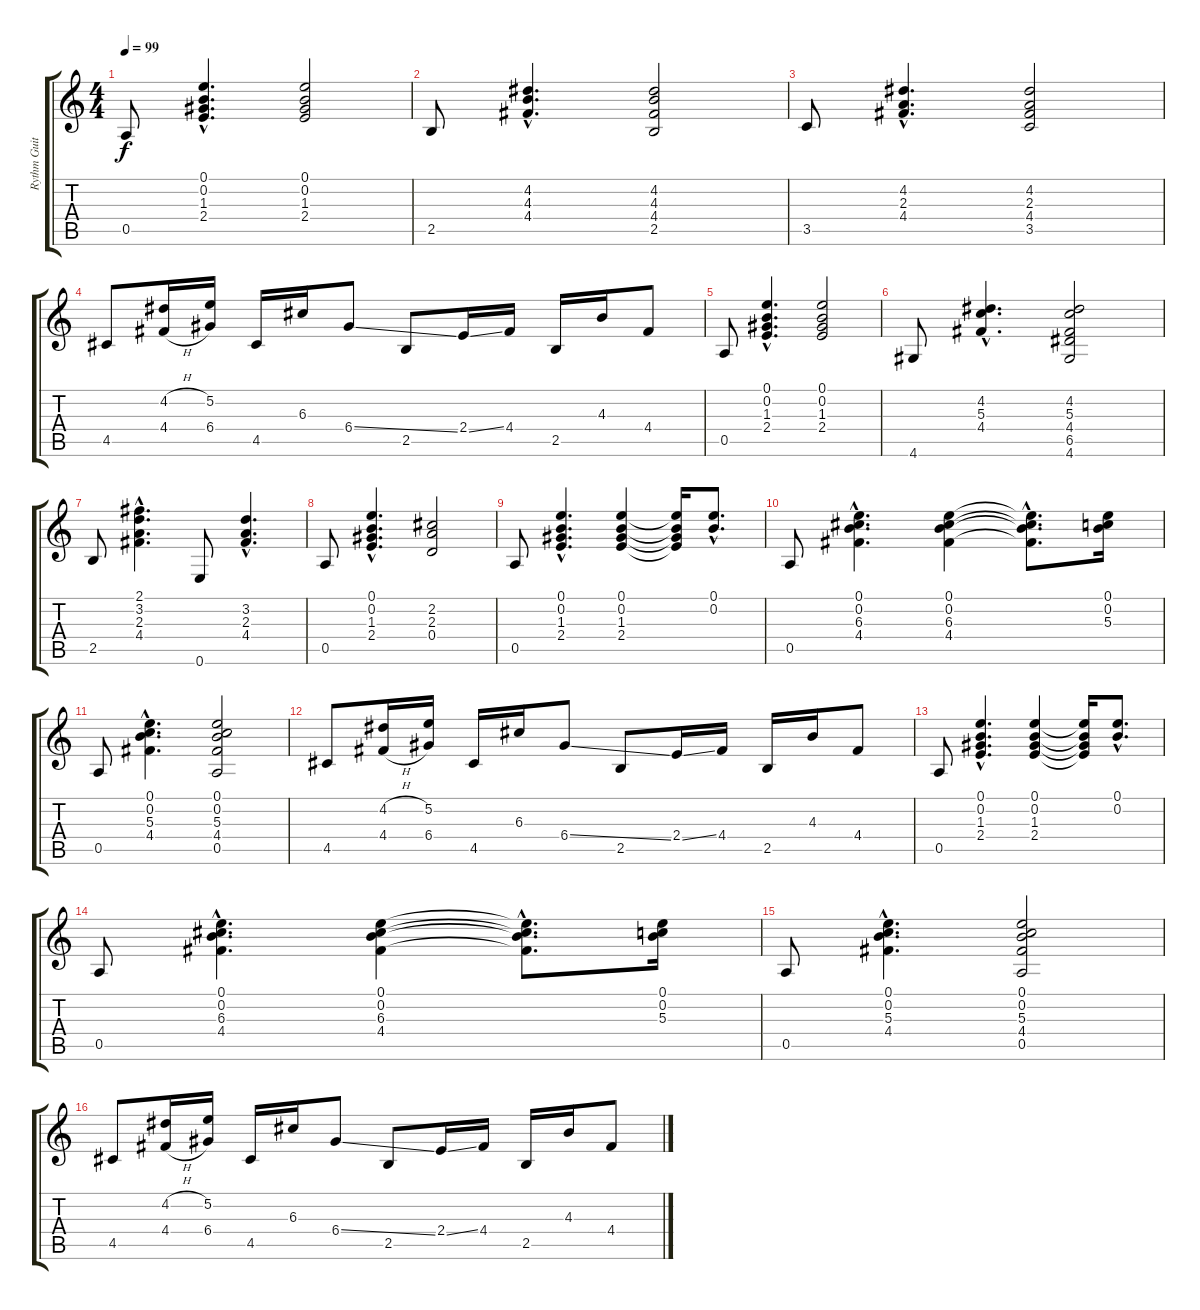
\track ("Rythm Guitar" "Rythm Guit") {instrument acousticguitarsteel}
\staff {score tabs}
\tuning (E4 B3 G3 D3 A2 E2) {hide}
\ts (4 4)
\tempo 99
\clef g2
\ks c
0.5.8{dy f} (0.1{hac} 0.2{hac} 1.3{hac} 2.4{hac}).4{d} (0.1 0.2 1.3 2.4).2 |
2.5.8 (4.2{hac} 4.3{hac} 4.4{hac}).4{d} (4.2 4.3 4.4 2.5).2 |
3.5.8 (4.2{hac} 2.3{hac} 4.4{hac}).4{d} (4.2 2.3 4.4 3.5).2 |
4.5.8 (4.2{h} 4.4{h}).16 (5.2 6.4).16 4.5.16 6.3.16 6.4{ss}.8 2.5.8 2.4{ss}.16 4.4.16 2.5.16 4.3.16 4.4.8 |
0.5.8 (0.1{hac} 0.2{hac} 1.3{hac} 2.4{hac}).4{d} (0.1 0.2 1.3 2.4).2 |
4.6.8 (4.2{hac} 5.3{hac} 4.4{hac}).4{d} (4.2 5.3 4.4 6.5 4.6).2 |
2.5.8 (2.1{hac} 3.2{hac} 2.3{hac} 4.4{hac}).4{d} 0.6.8 (3.2{hac} 2.3{hac} 4.4{hac}).4{d} |
0.5.8 (0.1{hac} 0.2{hac} 1.3{hac} 2.4{hac}).4{d} (2.2 2.3 0.4).2 |
0.5.8 (0.1{hac} 0.2{hac} 1.3{hac} 2.4{hac}).4{d} (0.1 0.2 1.3 2.4).4 (0.1{t} 0.2{t} 1.3{t} 2.4{t}).16 (0.1{hac} 0.2{hac}).8{d} |
0.5.8 (0.1{hac} 0.2{hac} 6.3{hac} 4.4{hac}).4{d} (0.1 0.2 6.3 4.4).4 (0.1{hac t} 0.2{hac t} 6.3{hac t} 4.4{hac t}).8{d} (0.1 0.2 5.3).16 |
0.5.8 (0.1{hac} 0.2{hac} 5.3{hac} 4.4{hac}).4{d} (0.1 0.2 5.3 4.4 0.5).2 |
4.5.8 (4.2{h} 4.4{h}).16 (5.2 6.4).16 4.5.16 6.3.16 6.4{ss}.8 2.5.8 2.4{ss}.16 4.4.16 2.5.16 4.3.16 4.4.8 |
0.5.8 (0.1{hac} 0.2{hac} 1.3{hac} 2.4{hac}).4{d} (0.1 0.2 1.3 2.4).4 (0.1{t} 0.2{t} 1.3{t} 2.4{t}).16 (0.1{hac} 0.2{hac}).8{d} |
0.5.8 (0.1{hac} 0.2{hac} 6.3{hac} 4.4{hac}).4{d} (0.1 0.2 6.3 4.4).4 (0.1{hac t} 0.2{hac t} 6.3{hac t} 4.4{hac t}).8{d} (0.1 0.2 5.3).16 |
0.5.8 (0.1{hac} 0.2{hac} 5.3{hac} 4.4{hac}).4{d} (0.1 0.2 5.3 4.4 0.5).2 |
4.5.8 (4.2{h} 4.4{h}).16 (5.2 6.4).16 4.5.16 6.3.16 6.4{ss}.8 2.5.8 2.4{ss}.16 4.4.16 2.5.16 4.3.16 4.4.8
